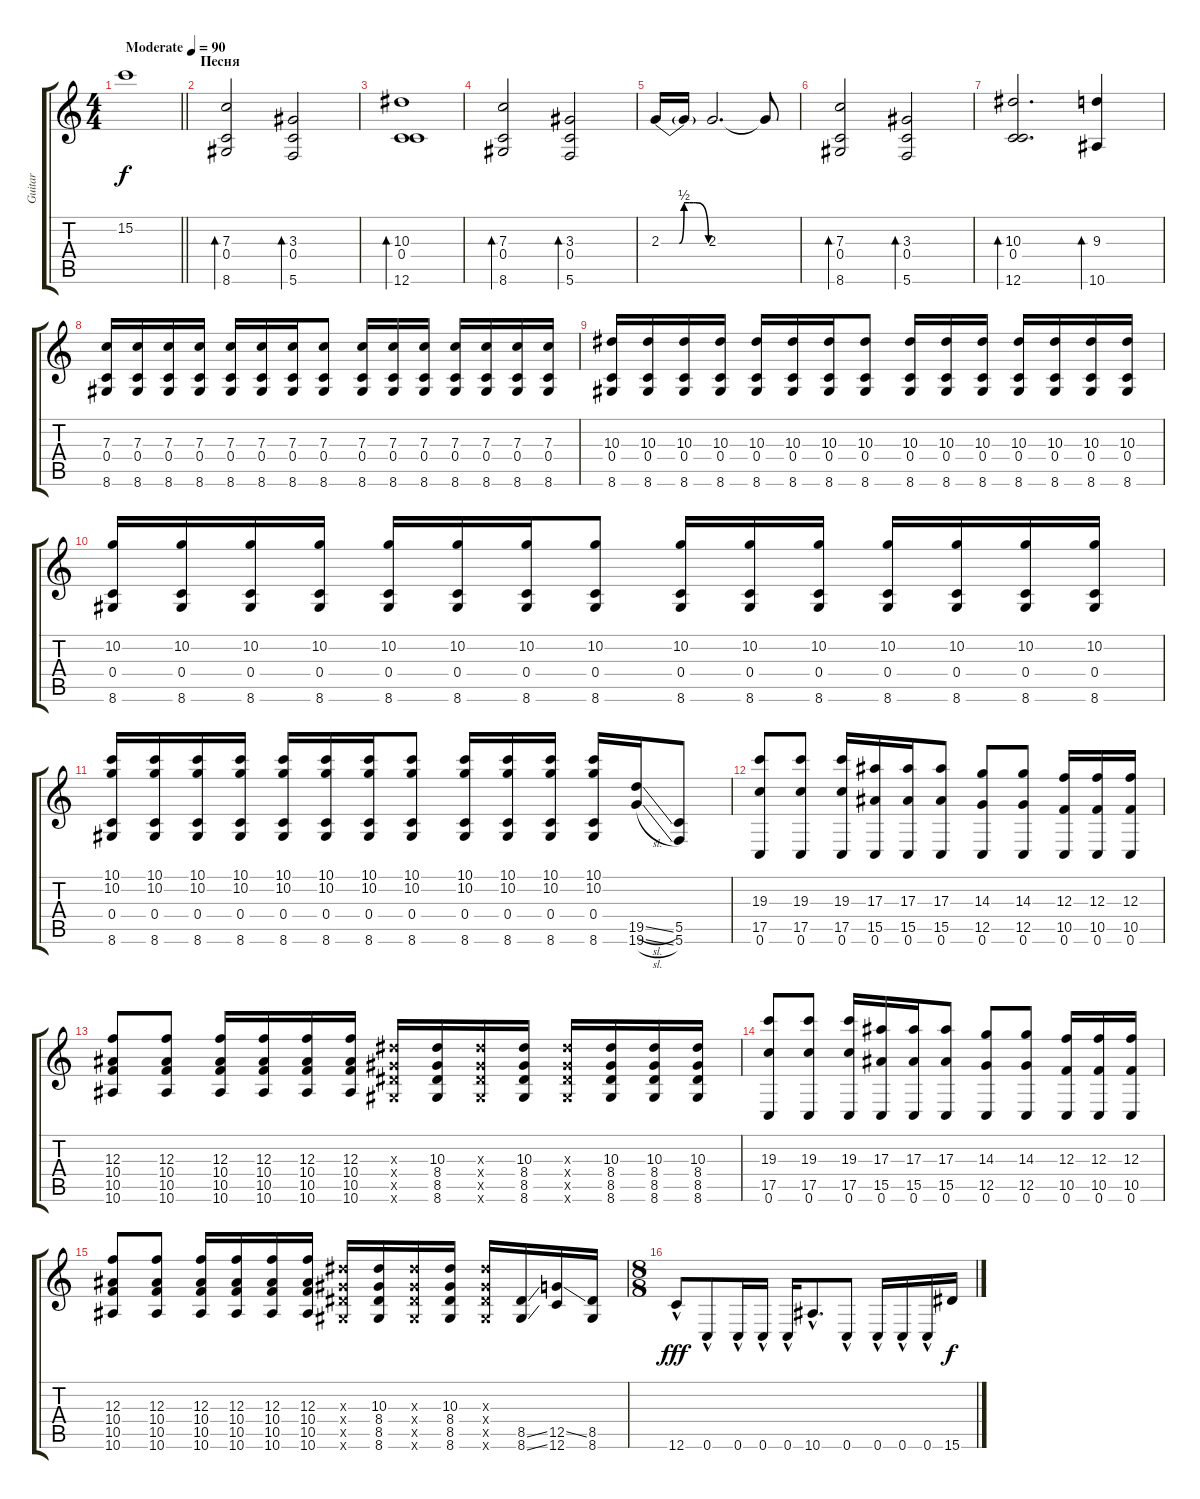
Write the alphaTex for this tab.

\track ("Guitar" "Guitar") {instrument overdrivenguitar}
\staff {score tabs}
\tuning (D4 A3 F3 C3 G2 C2) {hide}
\ts (4 4)
\tempo (90 "Moderate")
\clef g2
\barLineRight lightlight
\ks c
15.2.1{dy f instrument overdrivenguitar} |
\section ("" "Песня")
(7.3 0.4 8.6).2{bd 30} (3.3 0.4 5.6).2{bd 30} |
(10.3 0.4 12.6).1{bd 30} |
(7.3 0.4 8.6).2{bd 30} (3.3 0.4 5.6).2{bd 30} |
2.3{be (custom 0 0 23 0 29 2 36 2 41 2 44 2 60 0)}.16 2.3{t}.16 2.3.2{d} 2.3{t}.8 |
(7.3 0.4 8.6).2{bd 30} (3.3 0.4 5.6).2{bd 30} |
(10.3 0.4 12.6).2{d bd 30} (9.3 10.6).4{bd 30} |
(7.3 0.4 8.6).16 (7.3 0.4 8.6).16 (7.3 0.4 8.6).16 (7.3 0.4 8.6).16 (7.3 0.4 8.6).16 (7.3 0.4 8.6).16 (7.3 0.4 8.6).16 (7.3 0.4 8.6).8 (7.3 0.4 8.6).16 (7.3 0.4 8.6).16 (7.3 0.4 8.6).16 (7.3 0.4 8.6).16 (7.3 0.4 8.6).16 (7.3 0.4 8.6).16 (7.3 0.4 8.6).16 |
(10.3 0.4 8.6).16 (10.3 0.4 8.6).16 (10.3 0.4 8.6).16 (10.3 0.4 8.6).16 (10.3 0.4 8.6).16 (10.3 0.4 8.6).16 (10.3 0.4 8.6).16 (10.3 0.4 8.6).8 (10.3 0.4 8.6).16 (10.3 0.4 8.6).16 (10.3 0.4 8.6).16 (10.3 0.4 8.6).16 (10.3 0.4 8.6).16 (10.3 0.4 8.6).16 (10.3 0.4 8.6).16 |
(10.2 0.4 8.6).16 (10.2 0.4 8.6).16 (10.2 0.4 8.6).16 (10.2 0.4 8.6).16 (10.2 0.4 8.6).16 (10.2 0.4 8.6).16 (10.2 0.4 8.6).16 (10.2 0.4 8.6).8 (10.2 0.4 8.6).16 (10.2 0.4 8.6).16 (10.2 0.4 8.6).16 (10.2 0.4 8.6).16 (10.2 0.4 8.6).16 (10.2 0.4 8.6).16 (10.2 0.4 8.6).16 |
(10.1 10.2 0.4 8.6).16 (10.1 10.2 0.4 8.6).16 (10.1 10.2 0.4 8.6).16 (10.1 10.2 0.4 8.6).16 (10.1 10.2 0.4 8.6).16 (10.1 10.2 0.4 8.6).16 (10.1 10.2 0.4 8.6).16 (10.1 10.2 0.4 8.6).8 (10.1 10.2 0.4 8.6).16 (10.1 10.2 0.4 8.6).16 (10.1 10.2 0.4 8.6).16 (10.1 10.2 0.4 8.6).16 (19.5{sl} 19.6{sl}).16{volume 16 instrument distortionguitar} (5.5 5.6).8 |
(19.3 17.5 0.6).8 (19.3 17.5 0.6).8 (19.3 17.5 0.6).16 (17.3 15.5 0.6).16 (17.3 15.5 0.6).16 (17.3 15.5 0.6).8 (14.3 12.5 0.6).8 (14.3 12.5 0.6).8 (12.3 10.5 0.6).16 (12.3 10.5 0.6).16 (12.3 10.5 0.6).16 |
(12.3 10.4 10.5 10.6).8 (12.3 10.4 10.5 10.6).8 (12.3 10.4 10.5 10.6).16 (12.3 10.4 10.5 10.6).16 (12.3 10.4 10.5 10.6).16 (12.3 10.4 10.5 10.6).16 (10.3{x} 8.4{x} 8.5{x} 8.6{x}).16 (10.3 8.4 8.5 8.6).16 (10.3{x} 8.4{x} 8.5{x} 8.6{x}).16 (10.3 8.4 8.5 8.6).16 (10.3{x} 8.4{x} 8.5{x} 8.6{x}).16 (10.3 8.4 8.5 8.6).16 (10.3 8.4 8.5 8.6).16 (10.3 8.4 8.5 8.6).16 |
(19.3 17.5 0.6).8 (19.3 17.5 0.6).8 (19.3 17.5 0.6).16 (17.3 15.5 0.6).16 (17.3 15.5 0.6).16 (17.3 15.5 0.6).8 (14.3 12.5 0.6).8 (14.3 12.5 0.6).8 (12.3 10.5 0.6).16 (12.3 10.5 0.6).16 (12.3 10.5 0.6).16 |
(12.3 10.4 10.5 10.6).8 (12.3 10.4 10.5 10.6).8 (12.3 10.4 10.5 10.6).16 (12.3 10.4 10.5 10.6).16 (12.3 10.4 10.5 10.6).16 (12.3 10.4 10.5 10.6).16 (10.3{x} 8.4{x} 8.5{x} 8.6{x}).16 (10.3 8.4 8.5 8.6).16 (10.3{x} 8.4{x} 8.5{x} 8.6{x}).16 (10.3 8.4 8.5 8.6).16 (10.3{x} 8.4{x} 8.5{x} 8.6{x}).16 (8.5{ss} 8.6{ss}).16 (12.5{ss} 12.6).16 (8.5 8.6).16 |
\ts (8 8)
12.6{hac}.8{dy fff} 0.6{hac}.8 0.6{hac}.16 0.6{hac}.16 0.6{hac}.16 10.6{hac}.8{d} 0.6{hac}.8 0.6{hac}.16 0.6{hac}.16 0.6{hac}.16 15.6.16{dy f}
